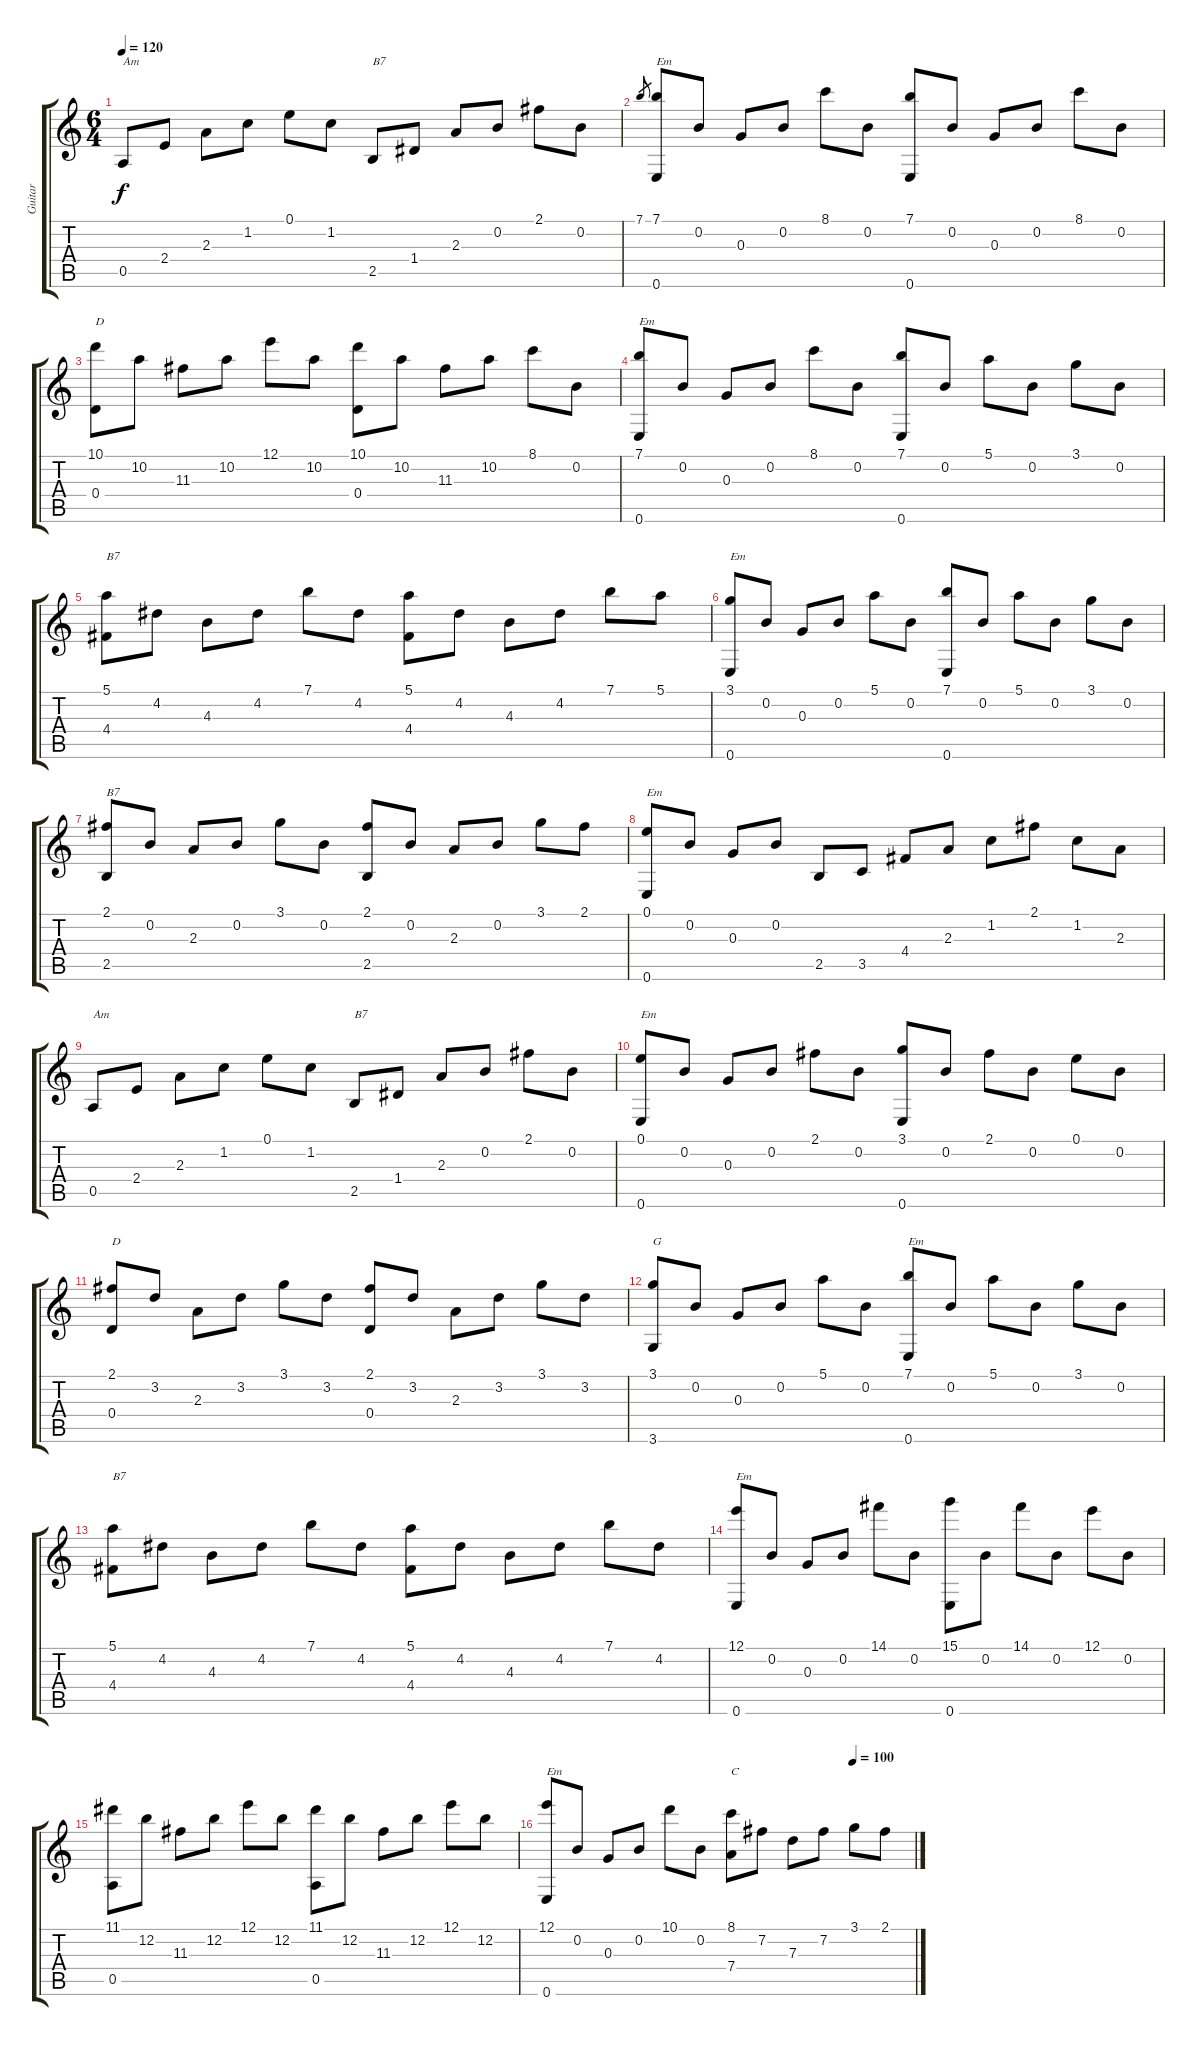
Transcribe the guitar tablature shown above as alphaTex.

\track ("Guitar" "Guitar") {instrument acousticguitarnylon}
\staff {score tabs}
\tuning (E4 B3 G3 D3 A2 E2) {hide}
\ts (6 4)
\tempo 120
\clef g2
\ks c
0.5.8{txt "Am" dy f} 2.4.8 2.3.8 1.2.8 0.1.8 1.2.8 2.5.8{txt "B7"} 1.4.8 2.3.8 0.2.8 2.1.8 0.2.8 |
7.1.8{gr} (7.1 0.6).8{txt "Em"} 0.2.8 0.3.8 0.2.8 8.1.8 0.2.8 (7.1 0.6).8 0.2.8 0.3.8 0.2.8 8.1.8 0.2.8 |
(10.1 0.4).8{txt "D"} 10.2.8 11.3.8 10.2.8 12.1.8 10.2.8 (10.1 0.4).8 10.2.8 11.3.8 10.2.8 8.1.8 0.2.8 |
(7.1 0.6).8{txt "Em"} 0.2.8 0.3.8 0.2.8 8.1.8 0.2.8 (7.1 0.6).8 0.2.8 5.1.8 0.2.8 3.1.8 0.2.8 |
(5.1 4.4).8{txt "B7"} 4.2.8 4.3.8 4.2.8 7.1.8 4.2.8 (5.1 4.4).8 4.2.8 4.3.8 4.2.8 7.1.8 5.1.8 |
(3.1 0.6).8{txt "Em"} 0.2.8 0.3.8 0.2.8 5.1.8 0.2.8 (7.1 0.6).8 0.2.8 5.1.8 0.2.8 3.1.8 0.2.8 |
(2.1 2.5).8{txt "B7"} 0.2.8 2.3.8 0.2.8 3.1.8 0.2.8 (2.1 2.5).8 0.2.8 2.3.8 0.2.8 3.1.8 2.1.8 |
(0.1 0.6).8{txt "Em"} 0.2.8 0.3.8 0.2.8 2.5.8 3.5.8 4.4.8 2.3.8 1.2.8 2.1.8 1.2.8 2.3.8 |
0.5.8{txt "Am"} 2.4.8 2.3.8 1.2.8 0.1.8 1.2.8 2.5.8{txt "B7"} 1.4.8 2.3.8 0.2.8 2.1.8 0.2.8 |
(0.1 0.6).8{txt "Em"} 0.2.8 0.3.8 0.2.8 2.1.8 0.2.8 (3.1 0.6).8 0.2.8 2.1.8 0.2.8 0.1.8 0.2.8 |
(2.1 0.4).8{txt "D"} 3.2.8 2.3.8 3.2.8 3.1.8 3.2.8 (2.1 0.4).8 3.2.8 2.3.8 3.2.8 3.1.8 3.2.8 |
(3.1 3.6).8{txt "G"} 0.2.8 0.3.8 0.2.8 5.1.8 0.2.8 (7.1 0.6).8{txt "Em"} 0.2.8 5.1.8 0.2.8 3.1.8 0.2.8 |
(5.1 4.4).8{txt "B7"} 4.2.8 4.3.8 4.2.8 7.1.8 4.2.8 (5.1 4.4).8 4.2.8 4.3.8 4.2.8 7.1.8 4.2.8 |
(12.1 0.6).8{txt "Em"} 0.2.8 0.3.8 0.2.8 14.1.8 0.2.8 (15.1 0.6).8 0.2.8 14.1.8 0.2.8 12.1.8 0.2.8 |
(11.1 0.5).8 12.2.8 11.3.8 12.2.8 12.1.8 12.2.8 (11.1 0.5).8 12.2.8 11.3.8 12.2.8 12.1.8 12.2.8 |
\tempo (100 0.8333333333333334)
(12.1 0.6).8{txt "Em"} 0.2.8 0.3.8 0.2.8 10.1.8 0.2.8 (8.1 7.4).8{txt "C"} 7.2.8 7.3.8 7.2.8 3.1.8 2.1.8
